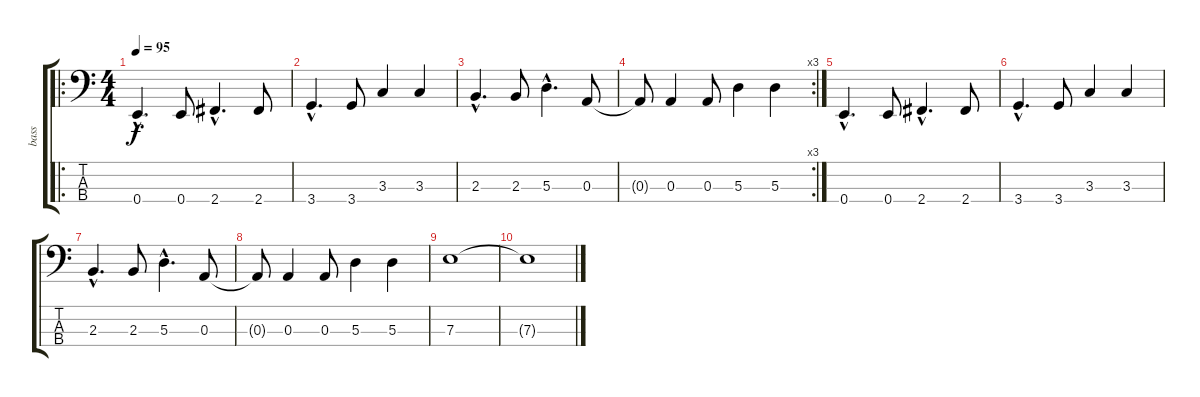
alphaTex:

\track ("bass" "bass") {instrument electricbassfinger}
\staff {score tabs}
\tuning (G2 D2 A1 E1) {hide}
\ro
\ts (4 4)
\tempo 95
\clef f4
\ks c
0.4{hac}.4{d dy f} 0.4.8 2.4{hac}.4{d} 2.4.8 |
3.4{hac}.4{d} 3.4.8 3.3.4 3.3.4 |
2.3{hac}.4{d} 2.3.8 5.3{hac}.4{d} 0.3.8 |
\rc 3
0.3{t}.8 0.3.4 0.3.8 5.3.4 5.3.4 |
0.4{hac}.4{d} 0.4.8 2.4{hac}.4{d} 2.4.8 |
3.4{hac}.4{d} 3.4.8 3.3.4 3.3.4 |
2.3{hac}.4{d} 2.3.8 5.3{hac}.4{d} 0.3.8 |
0.3{t}.8 0.3.4 0.3.8 5.3.4 5.3.4 |
7.3.1 |
7.3{t}.1
